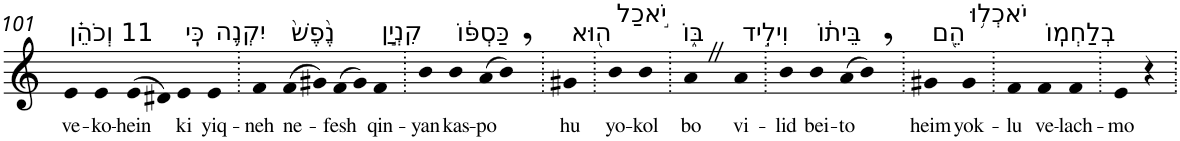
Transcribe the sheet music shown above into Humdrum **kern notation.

**kern	**text
*part1	*part1
*staff1	*staff1
*I"Piano	*
*I'Pno	*
!!LO:PB:g=z
*clefG2	*
*k[]	*
=101	=101
!LO:TX:a:t=11 וְכֹהֵ֗ן	!
!	!LO:LY:b
4e	ve-
!	!LO:LY:b
4e	-ko-
!	!LO:LY:b
(>8e	-hein
8d#X)	.
!LO:TX:a:t=כִּֽי	!
!	!LO:LY:b
4e	ki
!LO:TX:a:t=יִקְנֶ֥ה	!
!	!LO:LY:b
4e	yiq-
=102.	=102.
!	!LO:LY:b
4f	-neh
!LO:TX:a:t=נֶ֙פֶשׁ֙	!
!	!LO:LY:b
(>8f	ne-
8g#X)	.
!	!LO:LY:b
(>8f	-fesh
8g#)	.
!LO:TX:a:t=קִנְיַ֣ן	!
!	!LO:LY:b
4f	qin-
=103.	=103.
!	!LO:LY:b
4b	-yan
!LO:TX:a:t=כַּסְפּ֔וֹ	!
!	!LO:LY:b
4b	kas-
!	!LO:LY:b
(>8a	-po
8b,)	.
=104.	=104.
!LO:TX:a:t=ה֖וּא	!
!	!LO:LY:b
4g#X	hu
=105.	=105.
!LO:TX:a:t=יֹ֣אכַל	!
!	!LO:LY:b
4b	yo-
!	!LO:LY:b
4b	-kol
=106.	=106.
!LO:TX:a:t=בּ֑וֹ	!
!	!LO:LY:b
4aZ	bo
!LO:TX:a:t=וִילִ֣יד	!
!	!LO:LY:b
4a	vi-
=107.	=107.
!	!LO:LY:b
4b	-lid
!LO:TX:a:t=בֵּית֔וֹ	!
!	!LO:LY:b
4b	bei-
!	!LO:LY:b
(>8a	-to
8b,)	.
=108.	=108.
!LO:TX:a:t=הֵ֖ם	!
!	!LO:LY:b
4g#X	heim
!LO:TX:a:t=יֹאכְל֥וּ	!
!	!LO:LY:b
4g#	yok-
=109.	=109.
!	!LO:LY:b
4f	-lu
!LO:TX:a:t=בְלַחְמֽוֹ	!
!	!LO:LY:b
4f	ve-
!	!LO:LY:b
4f	-lach-
=110.	=110.
!	!LO:LY:b
4e	-mo
4r	.
=.	=.
*-	*-
